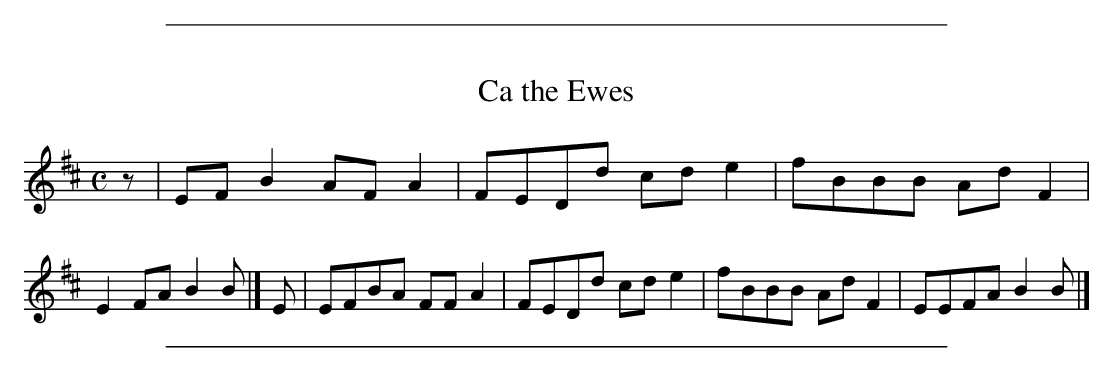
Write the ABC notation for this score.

X:1
T: Ca the Ewes
M: C
L: 1/8
K: Bm
z | EFB2 AFA2 | FEDd cde2 | fBBB AdF2 | E2FA B2B |]\
E | EFBA FFA2 | FEDd cde2 | fBBB AdF2 | EEFA B2B |]
